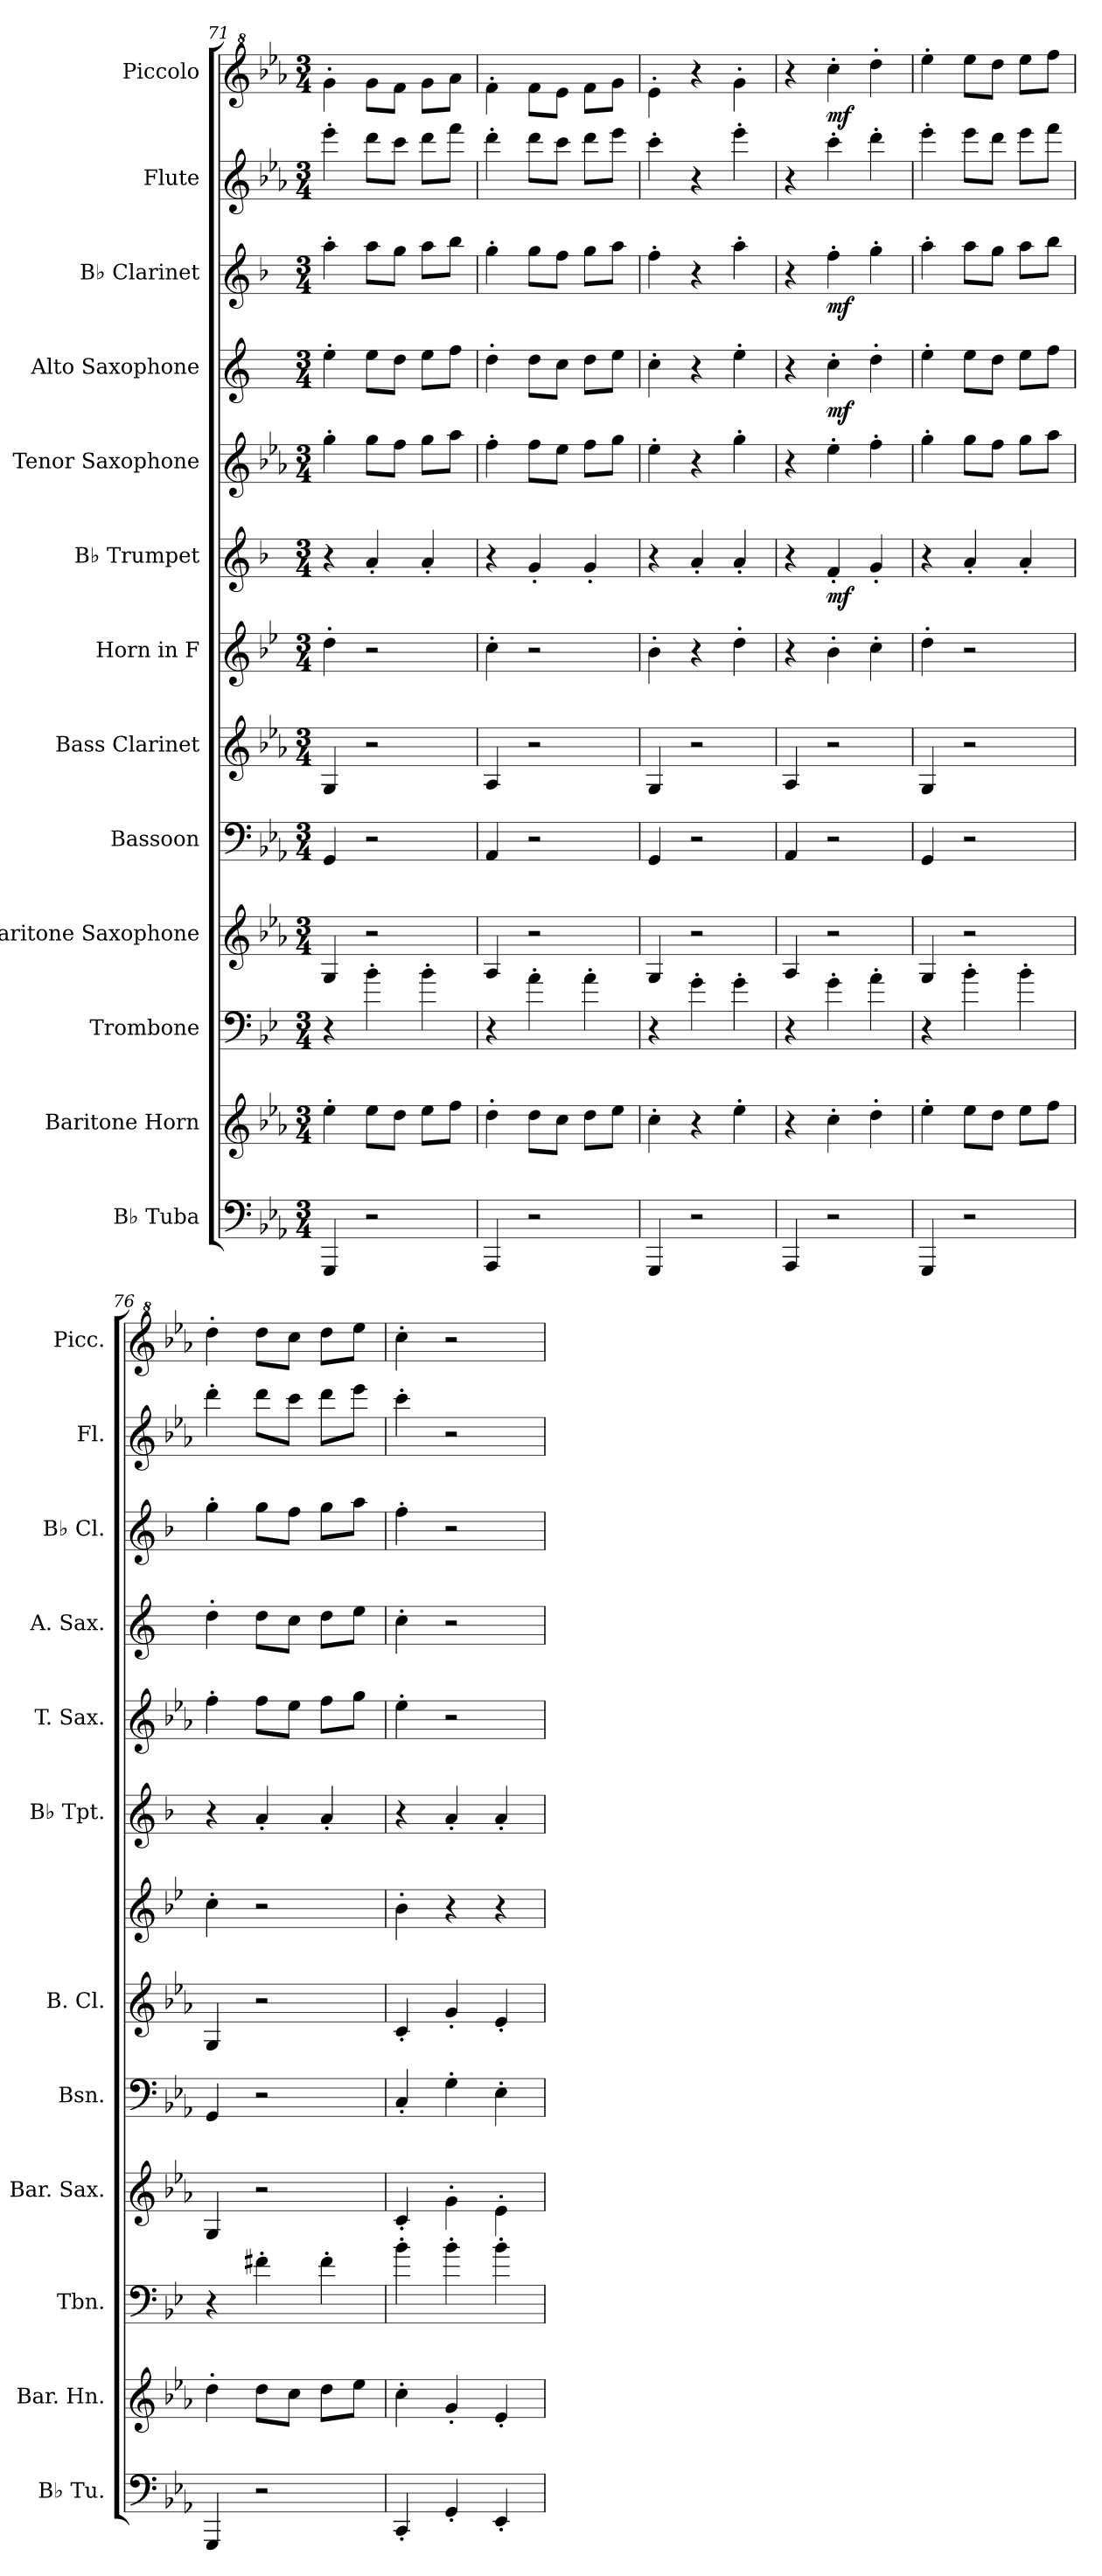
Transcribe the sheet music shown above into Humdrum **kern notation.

**kern	**kern	**kern	**kern	**kern	**kern	**kern	**kern	**dynam	**kern	**kern	**dynam	**kern	**dynam	**kern	**kern	**dynam
*part13	*part12	*part11	*part10	*part9	*part8	*part7	*part6	*part6	*part5	*part4	*part4	*part3	*part3	*part2	*part1	*part1
*staff13	*staff12	*staff11	*staff10	*staff9	*staff8	*staff7	*staff6	*staff6	*staff5	*staff4	*staff4	*staff3	*staff3	*staff2	*staff1	*staff1
*I"B♭ Tuba	*I"Baritone Horn	*I"Trombone	*I"Baritone Saxophone	*I"Bassoon	*I"Bass Clarinet	*I"Horn in F	*I"B♭ Trumpet	*	*I"Tenor Saxophone	*I"Alto Saxophone	*	*I"B♭ Clarinet	*	*I"Flute	*I"Piccolo	*
*I'B♭ Tu.	*I'Bar. Hn.	*I'Tbn.	*I'Bar. Sax.	*I'Bsn.	*I'B. Cl.	*	*I'B♭ Tpt.	*	*I'T. Sax.	*I'A. Sax.	*	*I'B♭ Cl.	*	*I'Fl.	*I'Picc.	*
*clefF4	*clefG2	*clefF4	*clefG2	*clefF4	*clefG2	*clefG2	*clefG2	*	*clefG2	*clefG2	*	*clefG2	*	*clefG2	*clefG^2	*
*	*ITrd8c14	*ITrd4c7	*ITrd12c21	*	*ITrd8c14	*ITrd4c7	*ITrd1c2	*	*ITrd8c14	*ITrd5c9	*	*ITrd1c2	*	*	*ITrd-7c-12	*
*k[b-e-a-]	*k[b-e-a-]	*k[b-e-a-]	*k[b-e-a-]	*k[b-e-a-]	*k[b-e-a-]	*k[b-e-a-]	*k[b-e-a-]	*	*k[b-e-a-]	*k[b-e-a-]	*	*k[b-e-a-]	*	*k[b-e-a-]	*k[b-e-a-]	*
*M3/4	*M3/4	*M3/4	*M3/4	*M3/4	*M3/4	*M3/4	*M3/4	*	*M3/4	*M3/4	*	*M3/4	*	*M3/4	*M3/4	*
=71	=71	=71	=71	=71	=71	=71	=71	=71	=71	=71	=71	=71	=71	=71	=71	=71
4GGG/	4e-'\	4r	4GG/	4GG/	4GG/	4g'\	4r	.	4g'\	4g'\	.	4gg'\	.	4eee-'\	4ggg'\	.
2r	8e-\L	4e-'\	2r	2r	2r	2r	4g'/	.	8g\L	8g\L	.	8gg\L	.	8ddd\L	8ggg\L	.
.	8d\J	.	.	.	.	.	.	.	8f\J	8f\J	.	8ff\J	.	8ccc\J	8fff\J	.
.	8e-\L	4e-'\	.	.	.	.	4g'/	.	8g\L	8g\L	.	8gg\L	.	8ddd\L	8ggg\L	.
.	8f\J	.	.	.	.	.	.	.	8a-\J	8a-\J	.	8aa-\J	.	8fff\J	8aaa-\J	.
=72	=72	=72	=72	=72	=72	=72	=72	=72	=72	=72	=72	=72	=72	=72	=72	=72
4AAA-/	4d'\	4r	4AA-/	4AA-/	4AA-/	4f'\	4r	.	4f'\	4f'\	.	4ff'\	.	4ddd'\	4fff'\	.
2r	8d\L	4d'\	2r	2r	2r	2r	4f'/	.	8f\L	8f\L	.	8ff\L	.	8ddd\L	8fff\L	.
.	8c\J	.	.	.	.	.	.	.	8e-\J	8e-\J	.	8ee-\J	.	8ccc\J	8eee-\J	.
.	8d\L	4d'\	.	.	.	.	4f'/	.	8f\L	8f\L	.	8ff\L	.	8ddd\L	8fff\L	.
.	8e-\J	.	.	.	.	.	.	.	8g\J	8g\J	.	8gg\J	.	8eee-\J	8ggg\J	.
!!LO:PB:g=z
=73	=73	=73	=73	=73	=73	=73	=73	=73	=73	=73	=73	=73	=73	=73	=73	=73
4GGG/	4c'\	4r	4GG/	4GG/	4GG/	4e-'\	4r	.	4e-'\	4e-'\	.	4ee-'\	.	4ccc'\	4eee-'\	.
2r	4r	4c'\	2r	2r	2r	4r	4g'/	.	4r	4r	.	4r	.	4r	4r	.
.	4e-'\	4c'\	.	.	.	4g'\	4g'/	.	4g'\	4g'\	.	4gg'\	.	4eee-'\	4ggg'\	.
=74	=74	=74	=74	=74	=74	=74	=74	=74	=74	=74	=74	=74	=74	=74	=74	=74
4AAA-/	4r	4r	4AA-/	4AA-/	4AA-/	4r	4r	.	4r	4r	.	4r	.	4r	4r	.
!	!	!	!	!	!	!	!	!LO:DY:b	!	!	!LO:DY:b	!	!LO:DY:b	!	!	!LO:DY:b
2r	4c'\	4c'\	2r	2r	2r	4e-'\	4e-'/	mf	4e-'\	4e-'\	mf	4ee-'\	mf	4ccc'\	4cccc'\	mf
.	4d'\	4d'\	.	.	.	4f'\	4f'/	.	4f'\	4f'\	.	4ff'\	.	4ddd'\	4dddd'\	.
=75	=75	=75	=75	=75	=75	=75	=75	=75	=75	=75	=75	=75	=75	=75	=75	=75
4GGG/	4e-'\	4r	4GG/	4GG/	4GG/	4g'\	4r	.	4g'\	4g'\	.	4gg'\	.	4eee-'\	4eeee-'\	.
2r	8e-\L	4e-'\	2r	2r	2r	2r	4g'/	.	8g\L	8g\L	.	8gg\L	.	8eee-\L	8eeee-\L	.
.	8d\J	.	.	.	.	.	.	.	8f\J	8f\J	.	8ff\J	.	8ddd\J	8dddd\J	.
.	8e-\L	4e-'\	.	.	.	.	4g'/	.	8g\L	8g\L	.	8gg\L	.	8eee-\L	8eeee-\L	.
.	8f\J	.	.	.	.	.	.	.	8a-\J	8a-\J	.	8aa-\J	.	8fff\J	8ffff\J	.
=76	=76	=76	=76	=76	=76	=76	=76	=76	=76	=76	=76	=76	=76	=76	=76	=76
4GGG/	4d'\	4r	4GG/	4GG/	4GG/	4f'\	4r	.	4f'\	4f'\	.	4ff'\	.	4ddd'\	4dddd'\	.
2r	8d\L	4Bn'\	2r	2r	2r	2r	4g'/	.	8f\L	8f\L	.	8ff\L	.	8ddd\L	8dddd\L	.
.	8c\J	.	.	.	.	.	.	.	8e-\J	8e-\J	.	8ee-\J	.	8ccc\J	8cccc\J	.
.	8d\L	4B'\	.	.	.	.	4g'/	.	8f\L	8f\L	.	8ff\L	.	8ddd\L	8dddd\L	.
.	8e-\J	.	.	.	.	.	.	.	8g\J	8g\J	.	8gg\J	.	8eee-\J	8eeee-\J	.
=77	=77	=77	=77	=77	=77	=77	=77	=77	=77	=77	=77	=77	=77	=77	=77	=77
4CC'/	4c'\	4e-'\	4C'/	4C'/	4C'/	4e-'\	4r	.	4e-'\	4e-'\	.	4ee-'\	.	4ccc'\	4cccc'\	.
4GG'/	4G'/	4e-'\	4G'\	4G'\	4G'/	4r	4g'/	.	2r	2r	.	2r	.	2r	2r	.
4EE-'/	4E-'/	4e-'\	4E-'\	4E-'\	4E-'/	4r	4g'/	.	.	.	.	.	.	.	.	.
=	=	=	=	=	=	=	=	=	=	=	=	=	=	=	=	=
*-	*-	*-	*-	*-	*-	*-	*-	*-	*-	*-	*-	*-	*-	*-	*-	*-
